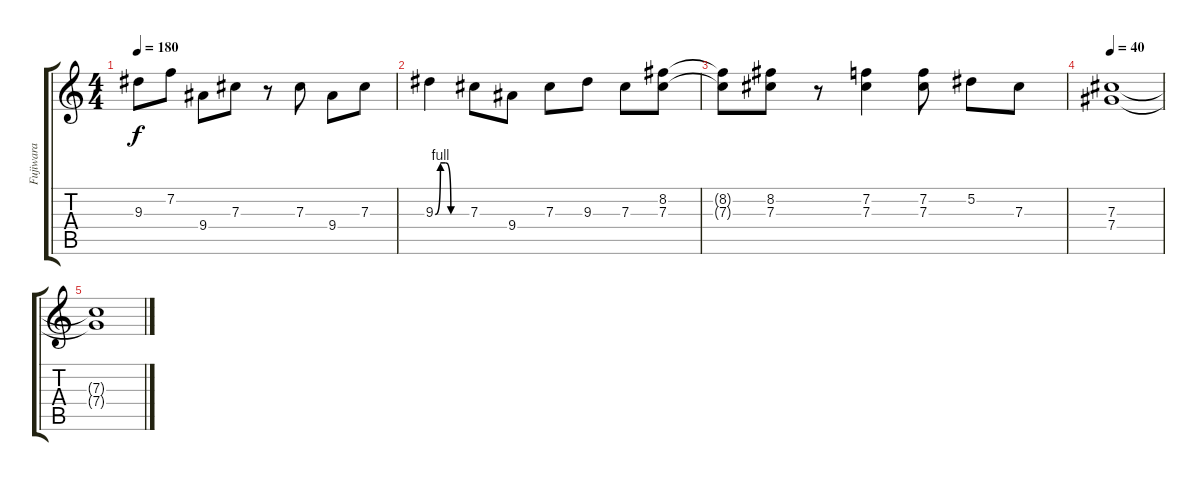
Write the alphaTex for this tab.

\track ("Fujiwara" "Fujiwara") {instrument distortionguitar}
\staff {score tabs}
\tuning (Eb4 Bb3 Gb3 Db3 Ab2 Eb2) {hide}
\ts (4 4)
\tempo 180
\clef g2
\ks c
9.3.8{dy f} 7.2.8 9.4.8 7.3.8 r.8 7.3.8 9.4.8 7.3.8 |
9.3{be (custom 0 0 10 4 20 4 30 0 60 0)}.4 7.3.8 9.4.8 7.3.8 9.3.8 7.3.8 (8.2 7.3).8 |
(8.2{t} 7.3{t}).8 (8.2 7.3).8 r.8 (7.2 7.3).4 (7.2 7.3).8 5.2.8 7.3.8 |
\tempo 40
(7.3 7.4).1 |
(7.3{t} 7.4{t}).1
